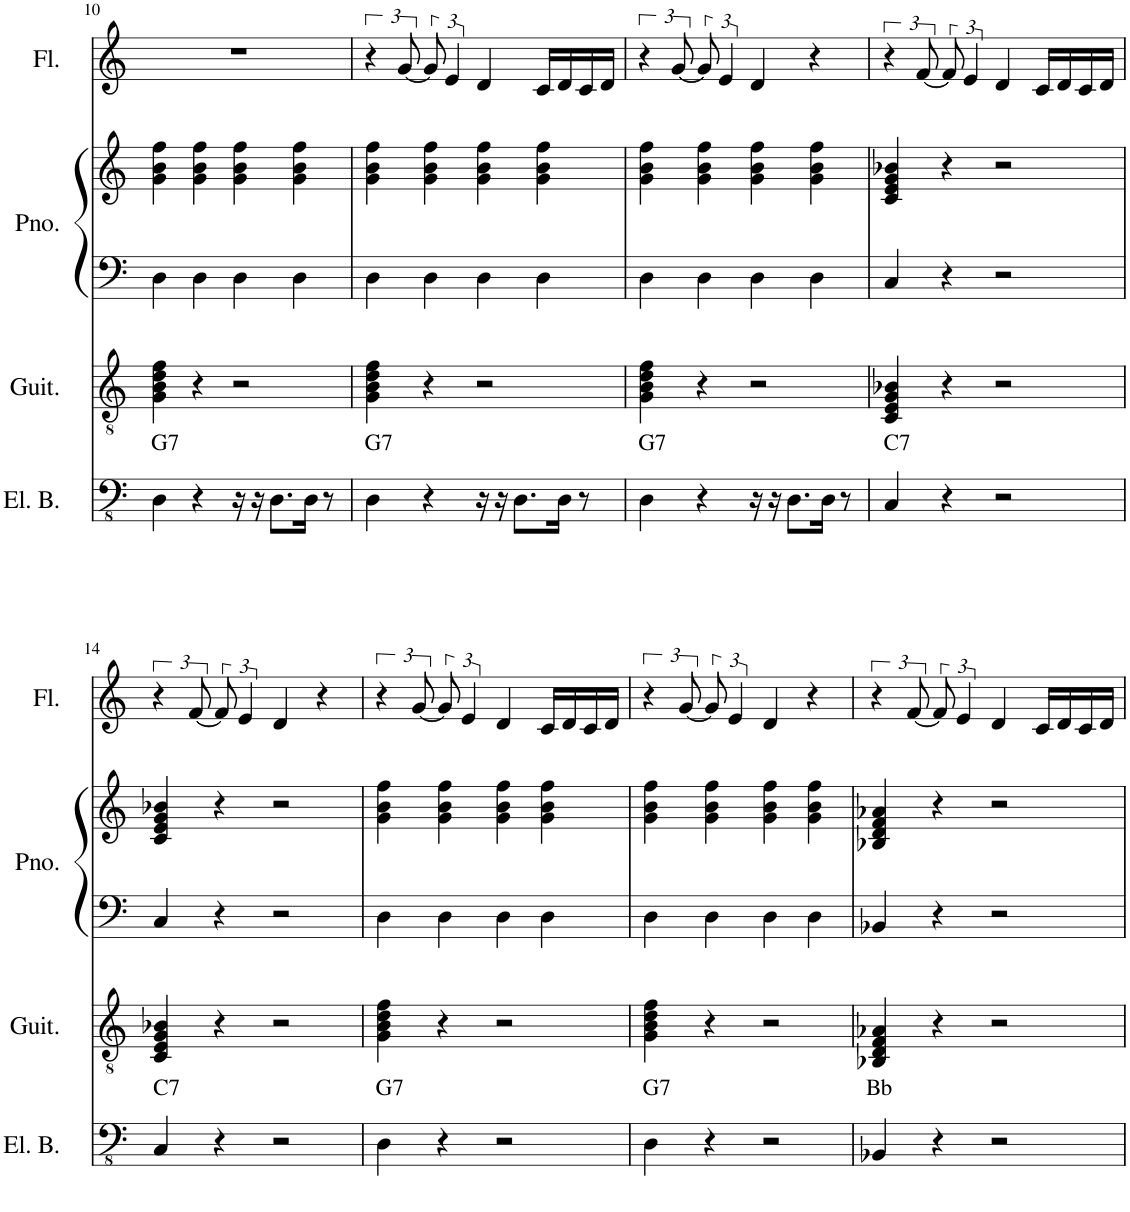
**kern	**kern	**text	**kern	**kern	**kern
*part4	*part3	*part3	*part2	*part2	*part1
*staff5	*staff4	*staff4	*staff3	*staff2	*staff1
*I"Electric Bass	*I"Guitar	*	*I"Piano	*	*I"Flute
*I'El. B.	*I'Guit.	*	*I'Pno.	*	*I'Fl.
!!LO:PB:g=z
*clefFv4	*clefGv2	*	*clefF4	*clefG2	*clefG2
*k[]	*k[]	*	*k[]	*k[]	*k[]
*M4/4	*M4/4	*	*M4/4	*M4/4	*M4/4
=10	=10	=10	=10	=10	=10
!	!	!LO:LY:b	!	!	!
4DD\	4G\ 4B\ 4d\ 4f\	G7	4D\	4g\ 4b\ 4ff\	1r
4r	4r	.	4D\	4g\ 4b\ 4ff\	.
16r	2r	.	4D\	4g\ 4b\ 4ff\	.
16r	.	.	.	.	.
8.DD\L	.	.	.	.	.
.	.	.	4D\	4g\ 4b\ 4ff\	.
16DD\Jk	.	.	.	.	.
8r	.	.	.	.	.
=11	=11	=11	=11	=11	=11
!	!	!LO:LY:b	!	!	!
4DD\	4G\ 4B\ 4d\ 4f\	G7	4D\	4g\ 4b\ 4ff\	6r
.	.	.	.	.	[12g/
4r	4r	.	4D\	4g\ 4b\ 4ff\	12g/]
.	.	.	.	.	6e/
16r	2r	.	4D\	4g\ 4b\ 4ff\	4d/
16r	.	.	.	.	.
8.DD\L	.	.	.	.	.
.	.	.	4D\	4g\ 4b\ 4ff\	16c/LL
16DD\Jk	.	.	.	.	16d/
8r	.	.	.	.	16c/
.	.	.	.	.	16d/JJ
=12	=12	=12	=12	=12	=12
!	!	!LO:LY:b	!	!	!
4DD\	4G\ 4B\ 4d\ 4f\	G7	4D\	4g\ 4b\ 4ff\	6r
.	.	.	.	.	[12g/
4r	4r	.	4D\	4g\ 4b\ 4ff\	12g/]
.	.	.	.	.	6e/
16r	2r	.	4D\	4g\ 4b\ 4ff\	4d/
16r	.	.	.	.	.
8.DD\L	.	.	.	.	.
.	.	.	4D\	4g\ 4b\ 4ff\	4r
16DD\Jk	.	.	.	.	.
8r	.	.	.	.	.
=13	=13	=13	=13	=13	=13
!	!	!LO:LY:b	!	!	!
4CC/	4C/ 4E/ 4G/ 4B-X/	C7	4C/	4c/ 4e/ 4g/ 4b-X/	6r
.	.	.	.	.	[12f/
4r	4r	.	4r	4r	12f/]
.	.	.	.	.	6e/
2r	2r	.	2r	2r	4d/
.	.	.	.	.	16c/LL
.	.	.	.	.	16d/
.	.	.	.	.	16c/
.	.	.	.	.	16d/JJ
!!LO:LB:g=z
=14	=14	=14	=14	=14	=14
!	!	!LO:LY:b	!	!	!
4CC/	4C/ 4E/ 4G/ 4B-X/	C7	4C/	4c/ 4e/ 4g/ 4b-X/	6r
.	.	.	.	.	[12f/
4r	4r	.	4r	4r	12f/]
.	.	.	.	.	6e/
2r	2r	.	2r	2r	4d/
.	.	.	.	.	4r
=15	=15	=15	=15	=15	=15
!	!	!LO:LY:b	!	!	!
4DD\	4G\ 4B\ 4d\ 4f\	G7	4D\	4g\ 4b\ 4ff\	6r
.	.	.	.	.	[12g/
4r	4r	.	4D\	4g\ 4b\ 4ff\	12g/]
.	.	.	.	.	6e/
2r	2r	.	4D\	4g\ 4b\ 4ff\	4d/
.	.	.	4D\	4g\ 4b\ 4ff\	16c/LL
.	.	.	.	.	16d/
.	.	.	.	.	16c/
.	.	.	.	.	16d/JJ
=16	=16	=16	=16	=16	=16
!	!	!LO:LY:b	!	!	!
4DD\	4G\ 4B\ 4d\ 4f\	G7	4D\	4g\ 4b\ 4ff\	6r
.	.	.	.	.	[12g/
4r	4r	.	4D\	4g\ 4b\ 4ff\	12g/]
.	.	.	.	.	6e/
2r	2r	.	4D\	4g\ 4b\ 4ff\	4d/
.	.	.	4D\	4g\ 4b\ 4ff\	4r
=17	=17	=17	=17	=17	=17
!	!	!LO:LY:b	!	!	!
4BBB-X/	4BB-X/ 4D/ 4F/ 4A-X/	Bb	4BB-X/	4B-X/ 4d/ 4f/ 4a-X/	6r
.	.	.	.	.	[12f/
4r	4r	.	4r	4r	12f/]
.	.	.	.	.	6e/
2r	2r	.	2r	2r	4d/
.	.	.	.	.	16c/LL
.	.	.	.	.	16d/
.	.	.	.	.	16c/
.	.	.	.	.	16d/JJ
=	=	=	=	=	=
*-	*-	*-	*-	*-	*-
